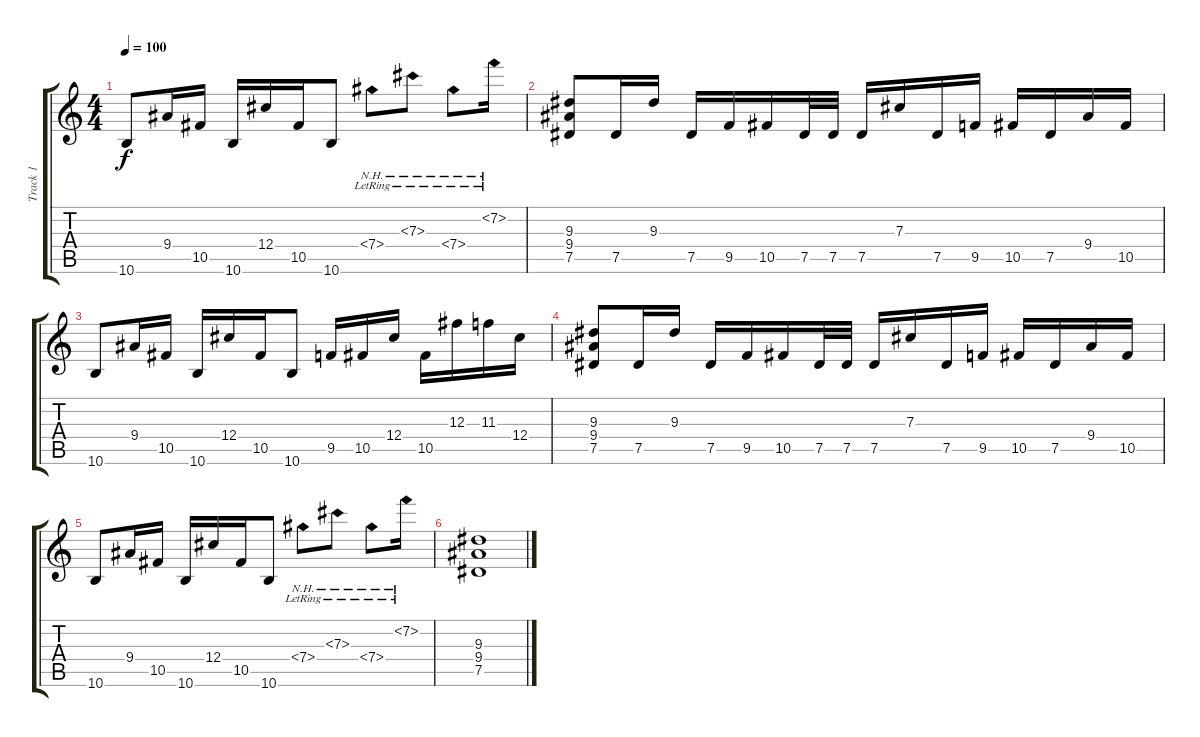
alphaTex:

\track ("Track 1" "Track 1") {instrument overdrivenguitar}
\staff {score tabs}
\tuning (Eb4 Bb3 Gb3 Db3 Ab2 Db2) {hide}
\ts (4 4)
\tempo 100
\clef g2
\ks c
10.6.8{dy f} 9.4.16 10.5.16 10.6.16 12.4.16 10.5.16 10.6.8 7.4{nh lr}.8 7.3{nh lr}.8 7.4{nh lr}.8 7.2{nh lr}.16 |
(9.3 9.4 7.5).8 7.5.16 9.3.16 7.5.16 9.5.16 10.5.16 7.5.32 7.5.32 7.5.16 7.3.16 7.5.16 9.5.16 10.5.16 7.5.16 9.4.16 10.5.16 |
10.6.8 9.4.16 10.5.16 10.6.16 12.4.16 10.5.16 10.6.8 9.5.16 10.5.16 12.4.16 10.5.16 12.3.16 11.3.16 12.4.16 |
(9.3 9.4 7.5).8 7.5.16 9.3.16 7.5.16 9.5.16 10.5.16 7.5.32 7.5.32 7.5.16 7.3.16 7.5.16 9.5.16 10.5.16 7.5.16 9.4.16 10.5.16 |
10.6.8 9.4.16 10.5.16 10.6.16 12.4.16 10.5.16 10.6.8 7.4{nh lr}.8 7.3{nh lr}.8 7.4{nh lr}.8 7.2{nh lr}.16 |
(9.3 9.4 7.5).1
